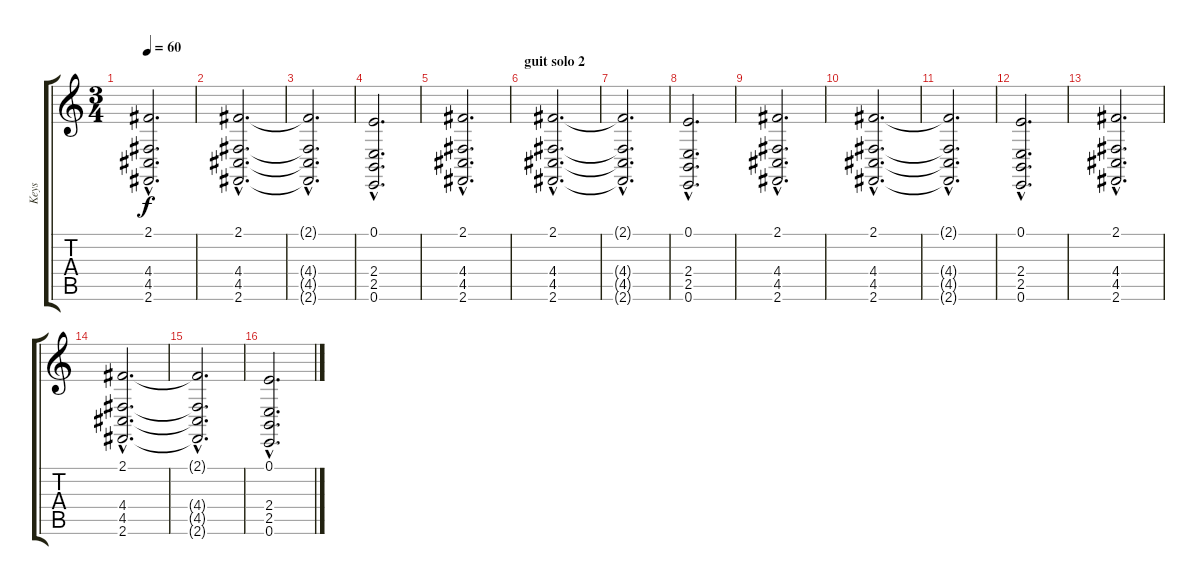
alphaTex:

\track ("Keys" "Keys") {instrument synthstrings1}
\staff {score tabs}
\tuning (E4 B3 G3 D3 A2 E2) {hide}
\ts (3 4)
\tempo 60
\clef g2
\ks c
(2.1{hac} 4.4{hac} 4.5{hac} 2.6{hac}).2{d dy f} |
(2.1{hac} 4.4{hac} 4.5{hac} 2.6{hac}).2{d} |
(2.1{hac t} 4.4{hac t} 4.5{hac t} 2.6{hac t}).2{d} |
(0.1{hac} 2.4{hac} 2.5{hac} 0.6{hac}).2{d} |
(2.1{hac} 4.4{hac} 4.5{hac} 2.6{hac}).2{d} |
\section ("" "guit solo 2")
(2.1{hac} 4.4{hac} 4.5{hac} 2.6{hac}).2{d} |
(2.1{hac t} 4.4{hac t} 4.5{hac t} 2.6{hac t}).2{d} |
(0.1{hac} 2.4{hac} 2.5{hac} 0.6{hac}).2{d} |
(2.1{hac} 4.4{hac} 4.5{hac} 2.6{hac}).2{d} |
(2.1{hac} 4.4{hac} 4.5{hac} 2.6{hac}).2{d} |
(2.1{hac t} 4.4{hac t} 4.5{hac t} 2.6{hac t}).2{d} |
(0.1{hac} 2.4{hac} 2.5{hac} 0.6{hac}).2{d} |
(2.1{hac} 4.4{hac} 4.5{hac} 2.6{hac}).2{d} |
(2.1{hac} 4.4{hac} 4.5{hac} 2.6{hac}).2{d} |
(2.1{hac t} 4.4{hac t} 4.5{hac t} 2.6{hac t}).2{d} |
(0.1{hac} 2.4{hac} 2.5{hac} 0.6{hac}).2{d}
